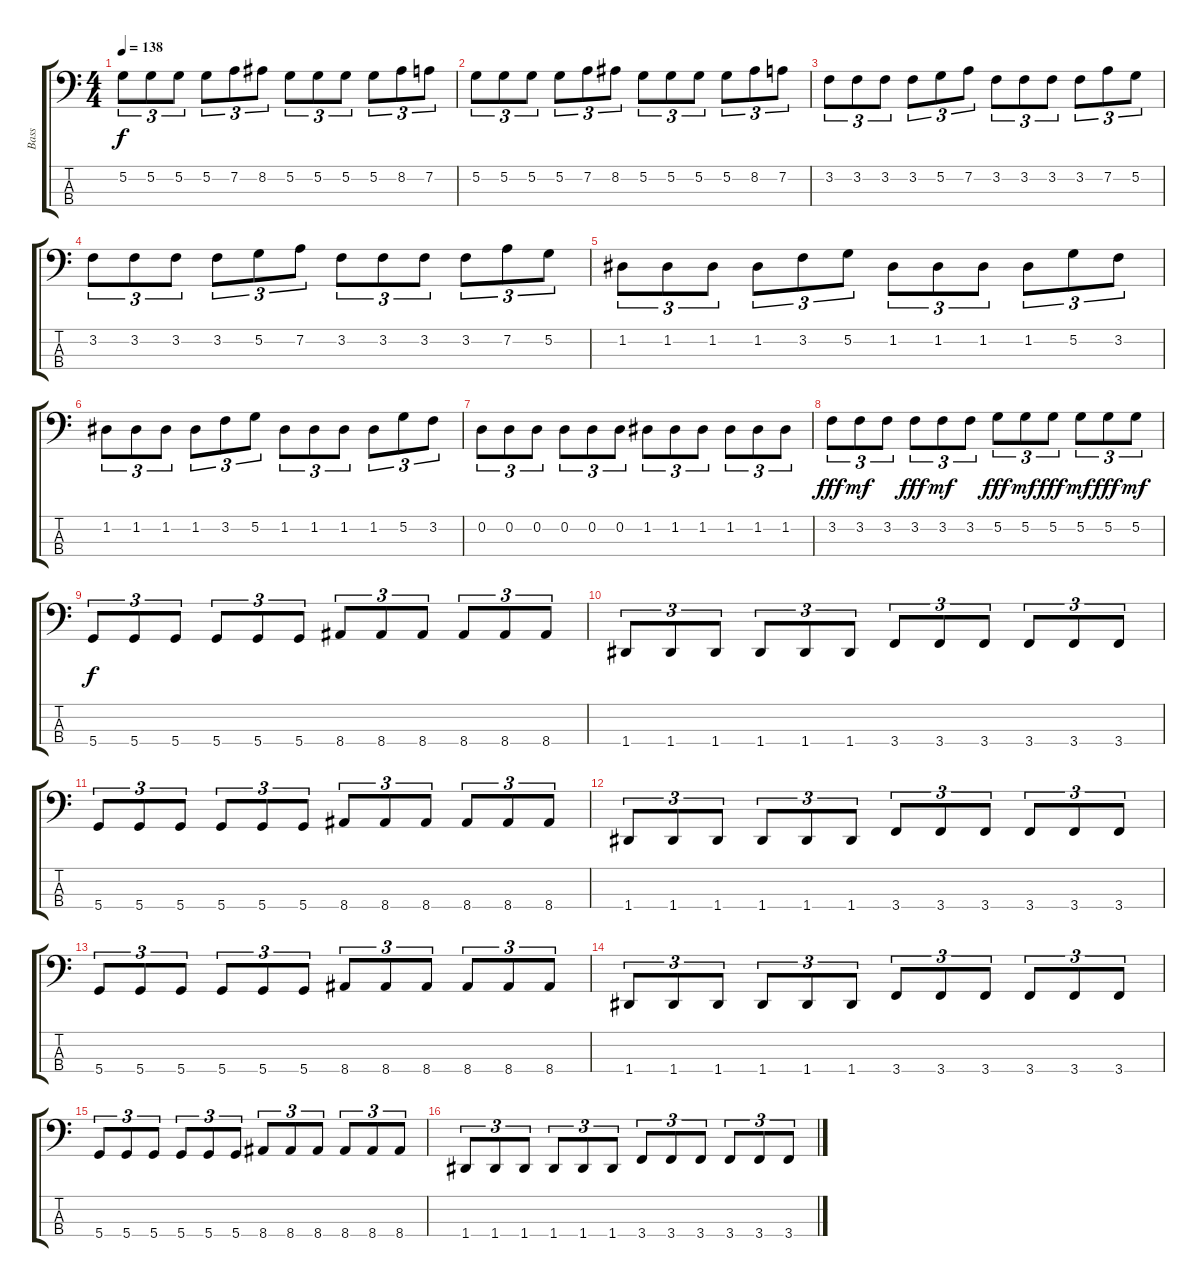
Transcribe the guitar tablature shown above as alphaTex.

\track ("Bass" "Bass") {instrument electricbassfinger}
\staff {score tabs}
\tuning (G2 D2 A1 D1) {hide}
\ts (4 4)
\tempo 138
\clef f4
\ks c
5.2.8{tu (3 2) dy f} 5.2.8{tu (3 2)} 5.2.8{tu (3 2)} 5.2.8{tu (3 2)} 7.2.8{tu (3 2)} 8.2.8{tu (3 2)} 5.2.8{tu (3 2)} 5.2.8{tu (3 2)} 5.2.8{tu (3 2)} 5.2.8{tu (3 2)} 8.2.8{tu (3 2)} 7.2.8{tu (3 2)} |
5.2.8{tu (3 2)} 5.2.8{tu (3 2)} 5.2.8{tu (3 2)} 5.2.8{tu (3 2)} 7.2.8{tu (3 2)} 8.2.8{tu (3 2)} 5.2.8{tu (3 2)} 5.2.8{tu (3 2)} 5.2.8{tu (3 2)} 5.2.8{tu (3 2)} 8.2.8{tu (3 2)} 7.2.8{tu (3 2)} |
3.2.8{tu (3 2)} 3.2.8{tu (3 2)} 3.2.8{tu (3 2)} 3.2.8{tu (3 2)} 5.2.8{tu (3 2)} 7.2.8{tu (3 2)} 3.2.8{tu (3 2)} 3.2.8{tu (3 2)} 3.2.8{tu (3 2)} 3.2.8{tu (3 2)} 7.2.8{tu (3 2)} 5.2.8{tu (3 2)} |
3.2.8{tu (3 2)} 3.2.8{tu (3 2)} 3.2.8{tu (3 2)} 3.2.8{tu (3 2)} 5.2.8{tu (3 2)} 7.2.8{tu (3 2)} 3.2.8{tu (3 2)} 3.2.8{tu (3 2)} 3.2.8{tu (3 2)} 3.2.8{tu (3 2)} 7.2.8{tu (3 2)} 5.2.8{tu (3 2)} |
1.2.8{tu (3 2)} 1.2.8{tu (3 2)} 1.2.8{tu (3 2)} 1.2.8{tu (3 2)} 3.2.8{tu (3 2)} 5.2.8{tu (3 2)} 1.2.8{tu (3 2)} 1.2.8{tu (3 2)} 1.2.8{tu (3 2)} 1.2.8{tu (3 2)} 5.2.8{tu (3 2)} 3.2.8{tu (3 2)} |
1.2.8{tu (3 2)} 1.2.8{tu (3 2)} 1.2.8{tu (3 2)} 1.2.8{tu (3 2)} 3.2.8{tu (3 2)} 5.2.8{tu (3 2)} 1.2.8{tu (3 2)} 1.2.8{tu (3 2)} 1.2.8{tu (3 2)} 1.2.8{tu (3 2)} 5.2.8{tu (3 2)} 3.2.8{tu (3 2)} |
0.2.8{tu (3 2)} 0.2.8{tu (3 2)} 0.2.8{tu (3 2)} 0.2.8{tu (3 2)} 0.2.8{tu (3 2)} 0.2.8{tu (3 2)} 1.2.8{tu (3 2)} 1.2.8{tu (3 2)} 1.2.8{tu (3 2)} 1.2.8{tu (3 2)} 1.2.8{tu (3 2)} 1.2.8{tu (3 2)} |
3.2.8{tu (3 2) dy fff} 3.2.8{tu (3 2) dy mf} 3.2.8{tu (3 2)} 3.2.8{tu (3 2) dy fff} 3.2.8{tu (3 2) dy mf} 3.2.8{tu (3 2)} 5.2.8{tu (3 2) dy fff} 5.2.8{tu (3 2) dy mf} 5.2.8{tu (3 2) dy fff} 5.2.8{tu (3 2) dy mf} 5.2.8{tu (3 2) dy fff} 5.2.8{tu (3 2) dy mf} |
5.4.8{tu (3 2) dy f} 5.4.8{tu (3 2)} 5.4.8{tu (3 2)} 5.4.8{tu (3 2)} 5.4.8{tu (3 2)} 5.4.8{tu (3 2)} 8.4.8{tu (3 2)} 8.4.8{tu (3 2)} 8.4.8{tu (3 2)} 8.4.8{tu (3 2)} 8.4.8{tu (3 2)} 8.4.8{tu (3 2)} |
1.4.8{tu (3 2)} 1.4.8{tu (3 2)} 1.4.8{tu (3 2)} 1.4.8{tu (3 2)} 1.4.8{tu (3 2)} 1.4.8{tu (3 2)} 3.4.8{tu (3 2)} 3.4.8{tu (3 2)} 3.4.8{tu (3 2)} 3.4.8{tu (3 2)} 3.4.8{tu (3 2)} 3.4.8{tu (3 2)} |
5.4.8{tu (3 2)} 5.4.8{tu (3 2)} 5.4.8{tu (3 2)} 5.4.8{tu (3 2)} 5.4.8{tu (3 2)} 5.4.8{tu (3 2)} 8.4.8{tu (3 2)} 8.4.8{tu (3 2)} 8.4.8{tu (3 2)} 8.4.8{tu (3 2)} 8.4.8{tu (3 2)} 8.4.8{tu (3 2)} |
1.4.8{tu (3 2)} 1.4.8{tu (3 2)} 1.4.8{tu (3 2)} 1.4.8{tu (3 2)} 1.4.8{tu (3 2)} 1.4.8{tu (3 2)} 3.4.8{tu (3 2)} 3.4.8{tu (3 2)} 3.4.8{tu (3 2)} 3.4.8{tu (3 2)} 3.4.8{tu (3 2)} 3.4.8{tu (3 2)} |
5.4.8{tu (3 2)} 5.4.8{tu (3 2)} 5.4.8{tu (3 2)} 5.4.8{tu (3 2)} 5.4.8{tu (3 2)} 5.4.8{tu (3 2)} 8.4.8{tu (3 2)} 8.4.8{tu (3 2)} 8.4.8{tu (3 2)} 8.4.8{tu (3 2)} 8.4.8{tu (3 2)} 8.4.8{tu (3 2)} |
1.4.8{tu (3 2)} 1.4.8{tu (3 2)} 1.4.8{tu (3 2)} 1.4.8{tu (3 2)} 1.4.8{tu (3 2)} 1.4.8{tu (3 2)} 3.4.8{tu (3 2)} 3.4.8{tu (3 2)} 3.4.8{tu (3 2)} 3.4.8{tu (3 2)} 3.4.8{tu (3 2)} 3.4.8{tu (3 2)} |
5.4.8{tu (3 2)} 5.4.8{tu (3 2)} 5.4.8{tu (3 2)} 5.4.8{tu (3 2)} 5.4.8{tu (3 2)} 5.4.8{tu (3 2)} 8.4.8{tu (3 2)} 8.4.8{tu (3 2)} 8.4.8{tu (3 2)} 8.4.8{tu (3 2)} 8.4.8{tu (3 2)} 8.4.8{tu (3 2)} |
1.4.8{tu (3 2)} 1.4.8{tu (3 2)} 1.4.8{tu (3 2)} 1.4.8{tu (3 2)} 1.4.8{tu (3 2)} 1.4.8{tu (3 2)} 3.4.8{tu (3 2)} 3.4.8{tu (3 2)} 3.4.8{tu (3 2)} 3.4.8{tu (3 2)} 3.4.8{tu (3 2)} 3.4.8{tu (3 2)}
